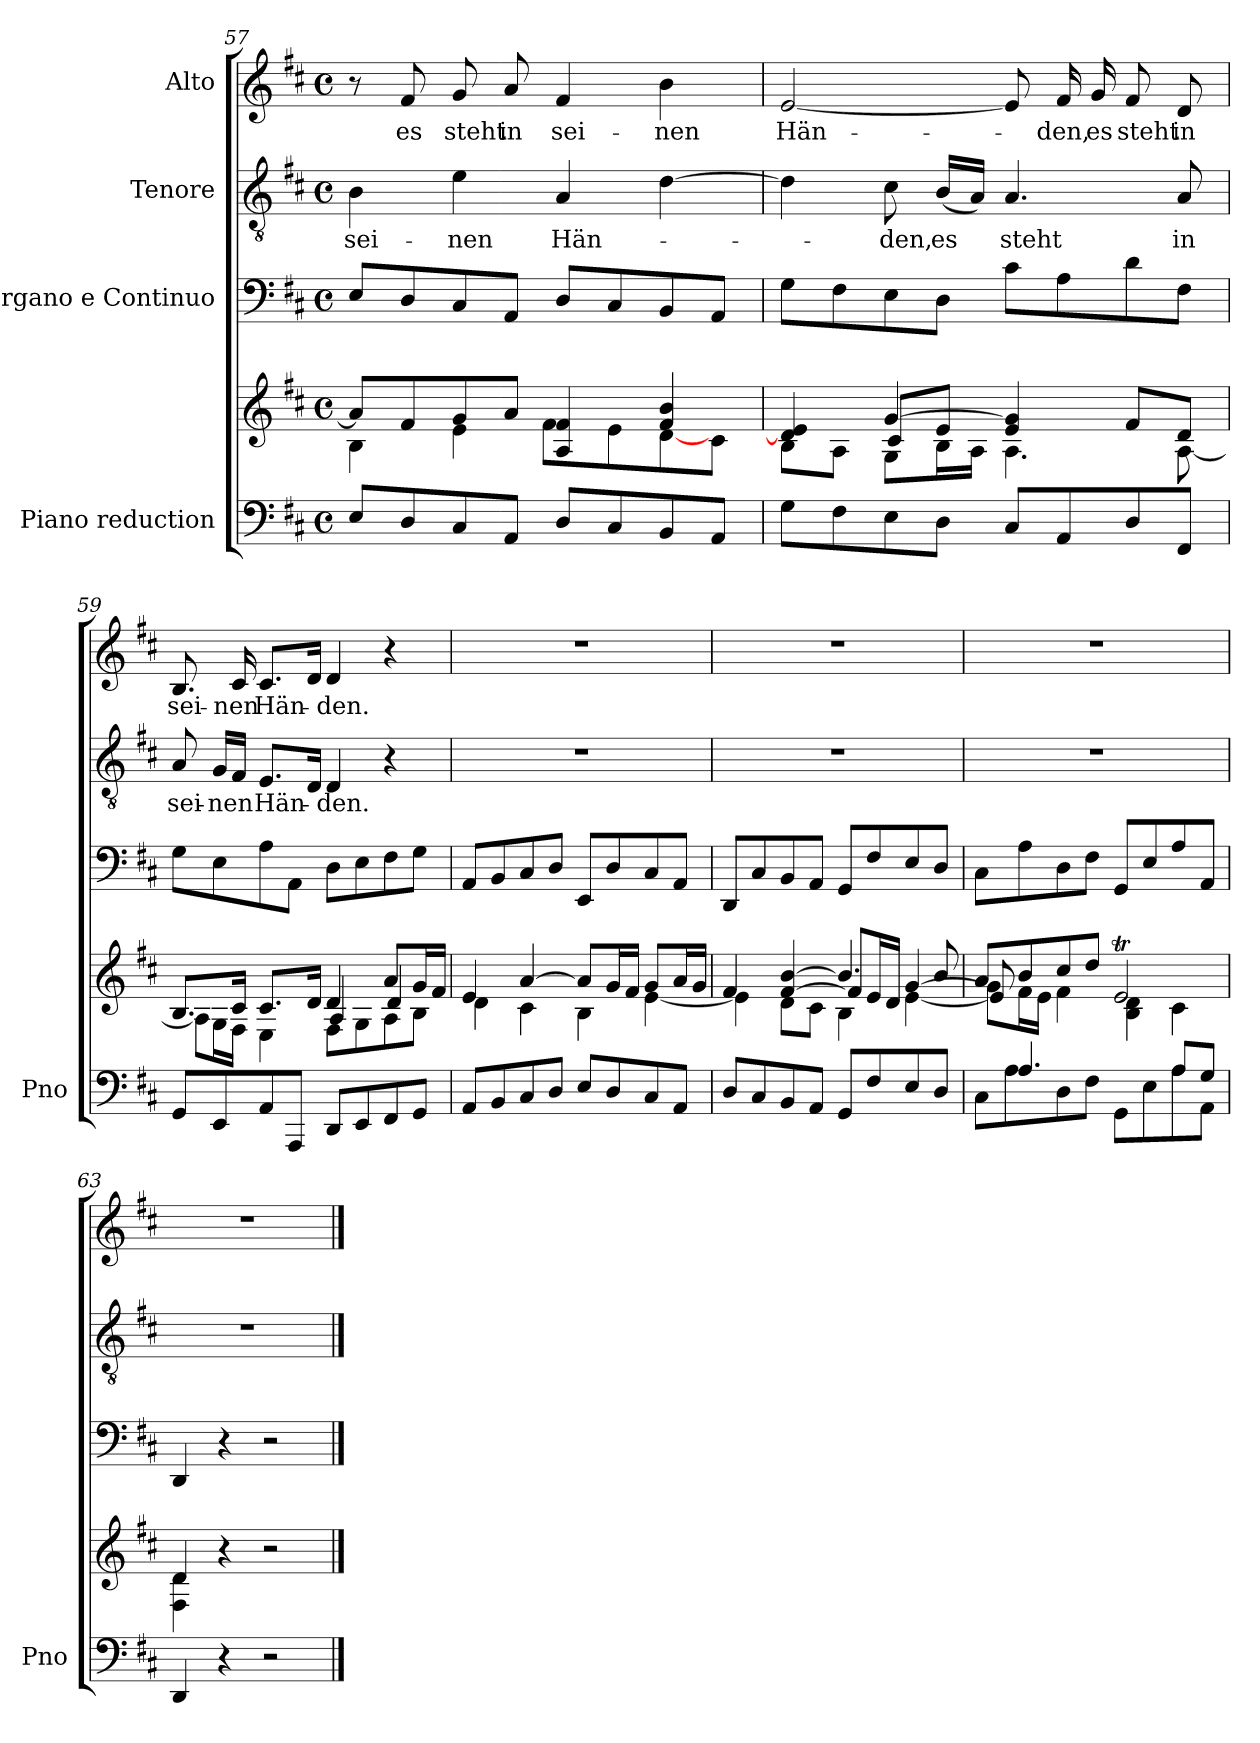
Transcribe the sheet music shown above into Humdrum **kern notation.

**kern	**kern	**kern	**kern	**text	**kern	**text
*part4	*part4	*part3	*part2	*part2	*part1	*part1
*staff5	*staff4	*staff3	*staff2	*staff2	*staff1	*staff1
*I"Piano reduction	*	*I"Organo e Continuo	*I"Tenore	*	*I"Alto	*
*I'Pno	*	*	*	*	*	*
!!LO:PB:g=z
*clefF4	*clefG2	*clefF4	*clefGv2	*	*clefG2	*
*k[f#c#]	*k[f#c#]	*k[f#c#]	*k[f#c#]	*	*k[f#c#]	*
*M4/4	*M4/4	*M4/4	*M4/4	*	*M4/4	*
*met(c)	*met(c)	*met(c)	*met(c)	*	*met(c)	*
=57	=57	=57	=57	=57	=57	=57
*	*^	*	*	*	*	*
!	!	!	!	!	!LO:LY:b	!	!
8E/L	8a/L]	4B\	8E/L	4B\	sei-	8r	.
!	!	!	!	!	!	!	!LO:LY:b
8D/	8f#/	.	8D/	.	.	8f#/	es
!	!	!	!	!	!LO:LY:b	!	!LO:LY:b
8C#/	8g/	4e\	8C#/	4e\	-nen	8g/	steht
!	!	!	!	!	!	!	!LO:LY:b
8AA/J	8a/J	.	8AA/J	.	.	8a/	in
!	!	!	!	!	!LO:LY:b	!	!LO:LY:b
8D/L	4A/ 4f#/	8f#\L	8D/L	4A/	Hän-	4f#/	sei-
8C#/	.	8e\	8C#/	.	.	.	.
!	!	!	!	!	!	!	!LO:LY:b
8BB/	4f#/ 4b/	[>8d\	8BB/	[4d\	.	4b\	-nen
8AA/J	.	8c#\J	8AA/J	.	.	.	.
=58	=58	=58	=58	=58	=58	=58	=58
*	*	*^	*	*	*	*	*
!	!	!	!	!	!	!	!	!LO:LY:b
8G\L	4d/] 4e/	8B\L	4ryy	8G\L	4d\]	.	[2e/	Hän-
8F#\	.	8A\J	.	8F#\	.	.	.	.
!	!	!	!	!	!	!LO:LY:b	!	!
8E\	[4g/	8G\L	8c#/L	8E\	8c#\	-den,	.	.
!	!	!	!	!	!	!LO:LY:b	!	!
8D\J	.	16B\L	8e/J	8D\J	(16B/LL	es	.	.
.	.	16A\JJ	.	.	16A/JJ)	.	.	.
!	!	!	!	!	!	!LO:LY:b	!	!
8C#/L	4e/ 4g/]	4.A\	2ryy	8c#\L	4.A/	steht	8e/]	.
!	!	!	!	!	!	!	!	!LO:LY:b
8AA/	.	.	.	8A\	.	.	16f#/	-den,
!	!	!	!	!	!	!	!	!LO:LY:b
.	.	.	.	.	.	.	16g/	es
!	!	!	!	!	!	!	!	!LO:LY:b
8D/	8f#/L	.	.	8d\	.	.	8f#/	steht
!	!	!	!	!	!	!LO:LY:b	!	!LO:LY:b
8FF#/J	8d/J	[8A\	.	8F#\J	8A/	in	8d/	in
=59	=59	=59	=59	=59	=59	=59	=59	=59
!	!	!	!	!	!	!LO:LY:b	!	!LO:LY:b
8GG/L	8.B/L	8A\L]	2ryy	8G\L	8A/	sei-	8.B/	sei-
!	!	!	!	!	!	!LO:LY:b	!	!
8EE/	.	16G\L	.	8E\	16G/LL	-nen	.	.
!	!	!	!	!	!	!	!	!LO:LY:b
.	16c#/Jk	16F#\JJ	.	.	16F#/JJ	.	16c#/	-nen
!	!	!	!	!	!	!LO:LY:b	!	!LO:LY:b
8AA/	8.c#/L	4E\	.	8A\	8.E/L	Hän-	8.c#/L	Hän-
8AAA/J	.	.	.	8AA\J	.	.	.	.
.	16d/Jk	.	.	.	16D/Jk	.	16d/Jk	.
!	!	!	!	!	!	!LO:LY:b	!	!LO:LY:b
8DD/L	4d/	8F#\L	4A/	8D\L	4D/	-den.	4d/	-den.
8EE/	.	8G\	.	8E\	.	.	.	.
8FF#/	8a/L	8A\	4d/	8F#\	4r	.	4r	.
8GG/J	16g/L	8B\J	.	8G\J	.	.	.	.
.	16f#/JJ	.	.	.	.	.	.	.
*	*	*v	*v	*	*	*	*	*
=60	=60	=60	=60	=60	=60	=60	=60
8AA/L	4e/	4d\	8AA/L	1r	.	1r	.
8BB/	.	.	8BB/	.	.	.	.
8C#/	[4a/	4c#\	8C#/	.	.	.	.
8D/J	.	.	8D/J	.	.	.	.
8E/L	8a/L]	4B\	8EE/L	.	.	.	.
8D/	16g/L	.	8D/	.	.	.	.
.	16f#/JJ	.	.	.	.	.	.
8C#/	8g/L	[4e\	8C#/	.	.	.	.
8AA/J	16a/L	.	8AA/J	.	.	.	.
.	16g/JJ	.	.	.	.	.	.
=61	=61	=61	=61	=61	=61	=61	=61
*	*	*^	*	*	*	*	*
8D/L	4f#/	4e\]	2ryy	8DD/L	1r	.	1r	.
8C#/	.	.	.	8C#/	.	.	.	.
8BB/	[4f#/ [4b/	8d\L	.	8BB/	.	.	.	.
8AA/J	.	8c#\J	.	8AA/J	.	.	.	.
8GG/L	4.b/]	4B\	8f#/L]	8GG/L	.	.	.	.
8F#/	.	.	16e/L	8F#/	.	.	.	.
.	.	.	16d/JJ	.	.	.	.	.
8E/	.	[4e\	[<4g/	8E/	.	.	.	.
8D/J	8b/	.	.	8D/J	.	.	.	.
!!LO:LB:g=z
=62	=62	=62	=62	=62	=62	=62	=62	=62
*^	*	*	*	*	*	*	*	*
8ryy	8C#\L	8a/L	8g\L]	8e/]	8C#\L	1r	.	1r	.
4.A/	8A\	8b/	16f#\L	2..ryy	8A\	.	.	.	.
.	.	.	16e\JJ	.	.	.	.	.	.
.	8D\	8cc#/	4f#\	.	8D\	.	.	.	.
.	8F#\J	8dd/J	.	.	8F#\J	.	.	.	.
4ryy	8GG\L	2eT/	4B\ 4d\	.	8GG/L	.	.	.	.
.	8E\	.	.	.	8E/	.	.	.	.
8A/L	8A\	.	4c#\	.	8A/	.	.	.	.
8G/J	8AA\J	.	.	.	8AA/J	.	.	.	.
*v	*v	*	*	*	*	*	*	*	*
*	*	*v	*v	*	*	*	*	*
=63	=63	=63	=63	=63	=63	=63	=63
4DD/	4d/	4F#\ 4d\	4DD/	1r	.	1r	.
4r	4r	4ryy	4r	.	.	.	.
2r	2r	2ryy	2r	.	.	.	.
*	*v	*v	*	*	*	*	*
==	==	==	==	==	==	==
*-	*-	*-	*-	*-	*-	*-
